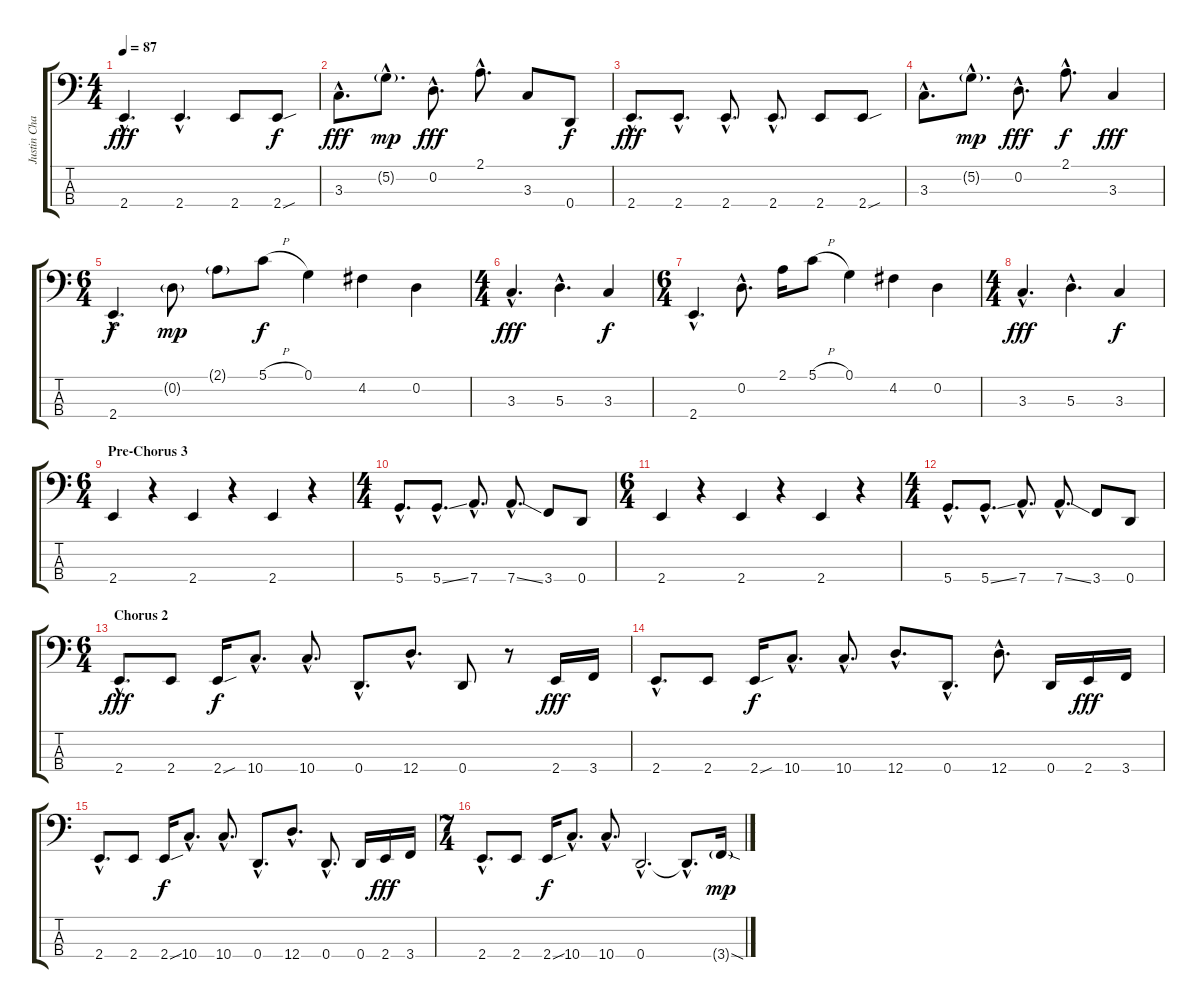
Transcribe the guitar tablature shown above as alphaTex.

\track ("Justin Chancellor" "Justin Cha") {instrument electricbassfinger}
\staff {score tabs}
\tuning (G2 D2 A1 D1) {hide}
\ts (4 4)
\tempo 87
\clef f4
\ks c
2.4{hac}.4{d dy fff} 2.4{hac}.4{d} 2.4.8 2.4{sou}.8{dy f} |
3.3{hac}.8{d dy fff} 5.2{g hac}.8{d dy mp} 0.2{hac}.8{d dy fff} 2.1{hac}.8{d} 3.3.8 0.4.8{dy f} |
2.4{hac}.8{d dy fff} 2.4{hac}.8{d} 2.4{hac}.8{d} 2.4{hac}.8{d} 2.4.8 2.4{sou}.8 |
3.3{hac}.8{d} 5.2{g hac}.8{d dy mp} 0.2{hac}.8{d dy fff} 2.1{hac}.8{d dy f} 3.3.4{dy fff} |
\ts (6 4)
2.4{hac}.4{d dy f} 0.2{g}.8{dy mp} 2.1{g}.8 5.1{h}.8{dy f} 0.1.4 4.2.4 0.2.4 |
\ts (4 4)
3.3{hac}.4{d dy fff} 5.3{hac}.4{d} 3.3.4{dy f} |
\ts (6 4)
2.4{hac}.4{d} 0.2{hac}.8{d} 2.1.16 5.1{h}.8 0.1.4 4.2.4 0.2.4 |
\ts (4 4)
3.3{hac}.4{d dy fff} 5.3{hac}.4{d} 3.3.4{dy f} |
\ts (6 4)
\section ("" "Pre-Chorus 3")
2.4.4 r.4 2.4.4 r.4 2.4.4 r.4 |
\ts (4 4)
5.4{hac}.8{d} 5.4{ss hac}.8{d} 7.4{hac}.8{d} 7.4{ss hac}.8{d} 3.4.8 0.4.8 |
\ts (6 4)
2.4.4 r.4 2.4.4 r.4 2.4.4 r.4 |
\ts (4 4)
5.4{hac}.8{d} 5.4{ss hac}.8{d} 7.4{hac}.8{d} 7.4{ss hac}.8{d} 3.4.8 0.4.8 |
\ts (6 4)
\section ("" "Chorus 2")
2.4{hac}.8{d dy fff} 2.4.8 2.4{sou}.16{dy f} 10.4{hac}.8{d} 10.4{hac}.8{d} 0.4{hac}.8{d} 12.4{hac}.8{d} 0.4.8 r.8 2.4.16{dy fff} 3.4.16 |
2.4{hac}.8{d} 2.4.8 2.4{sou}.16{dy f} 10.4{hac}.8{d} 10.4{hac}.8{d} 12.4{hac}.8{d} 0.4{hac}.8{d} 12.4{hac}.8{d} 0.4.16 2.4.16{dy fff} 3.4.16 |
2.4{hac}.8{d} 2.4.8 2.4{sou}.16{dy f} 10.4{hac}.8{d} 10.4{hac}.8{d} 0.4{hac}.8{d} 12.4{hac}.8{d} 0.4{hac}.8{d} 0.4.16 2.4.16{dy fff} 3.4.16 |
\ts (7 4)
2.4{hac}.8{d} 2.4.8 2.4{sou}.16{dy f} 10.4{hac}.8{d} 10.4{hac}.8{d} 0.4{hac}.2{d} 0.4{hac t}.8{d} 3.4{sod g}.16{dy mp}
